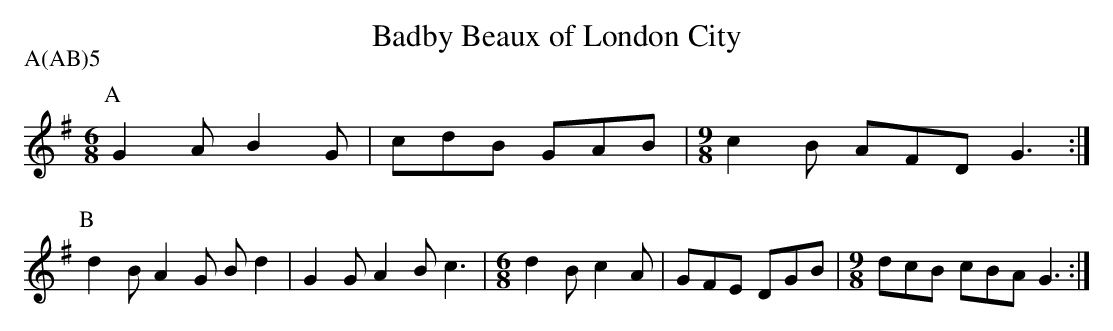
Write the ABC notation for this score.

X:1
T:Beaux of London City, Badby
M:6/8
L:1/8
P:A(AB)5
K:G
P:A
G2A B2G|cdB GAB|[M:9/8]c2B AFD G3:|
P:B
d2B A2G Bd2|G2G A2B c3|[M:6/8]d2B c2A|GFE DGB|[M:9/8]dcB cBA G3:|
